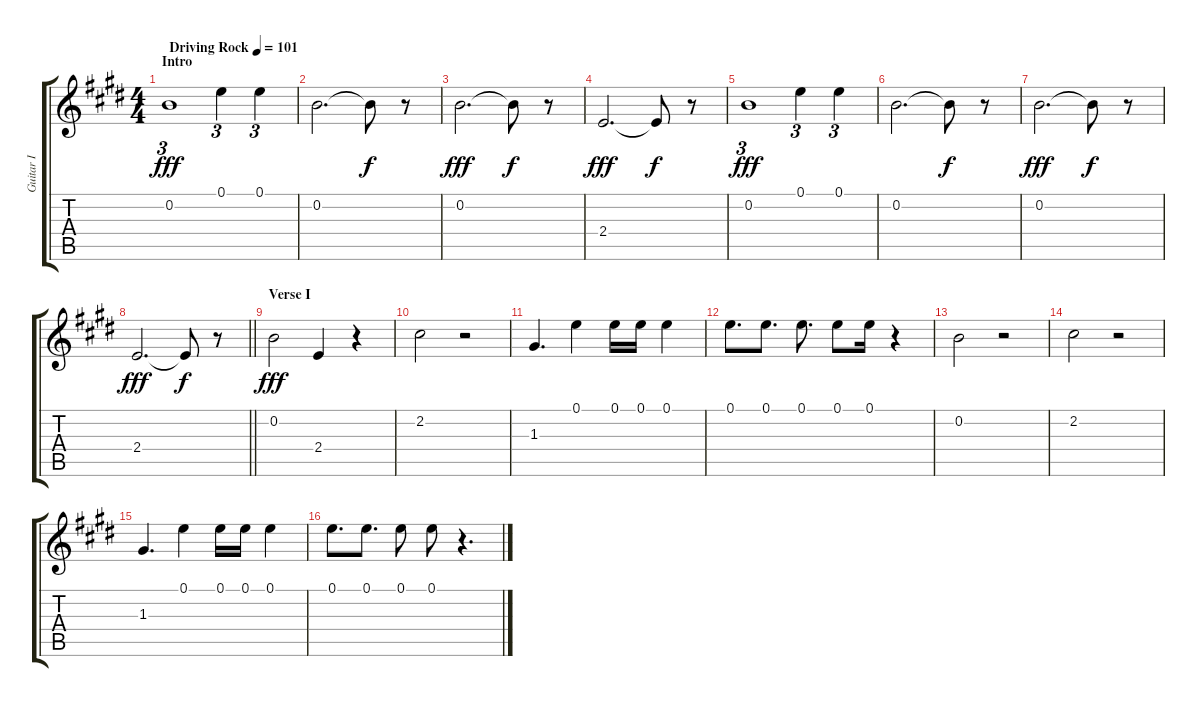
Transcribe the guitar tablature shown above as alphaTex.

\track ("Guitar I" "Guitar I") {instrument electricguitarclean}
\staff {score tabs}
\tuning (E4 B3 G3 D3 A2 E2) {hide}
\ts (4 4)
\section ("" "Intro")
\tempo (101 "Driving Rock")
\clef g2
\ks e
0.2.1{tu (3 2) dy fff instrument electricguitarclean} 0.1.4{tu (3 2)} 0.1.4{tu (3 2)} |
0.2.2{d} 0.2{t}.8{dy f} r.8 |
0.2.2{d dy fff} 0.2{t}.8{dy f} r.8 |
2.4.2{d dy fff} 2.4{t}.8{dy f} r.8 |
0.2.1{tu (3 2) dy fff} 0.1.4{tu (3 2)} 0.1.4{tu (3 2)} |
0.2.2{d} 0.2{t}.8{dy f} r.8 |
0.2.2{d dy fff} 0.2{t}.8{dy f} r.8 |
\barLineRight lightlight
2.4.2{d dy fff} 2.4{t}.8{dy f} r.8 |
\section ("" "Verse I")
0.2.2{dy fff} 2.4.4 r.4 |
2.2.2 r.2 |
1.3.4{d} 0.1.4 0.1.16 0.1.16 0.1.4 |
0.1.8{d} 0.1.8{d} 0.1.8{d} 0.1.8 0.1.16 r.4 |
0.2.2 r.2 |
2.2.2 r.2 |
1.3.4{d} 0.1.4 0.1.16 0.1.16 0.1.4 |
0.1.8{d} 0.1.8{d} 0.1.8 0.1.8 r.4{d}
